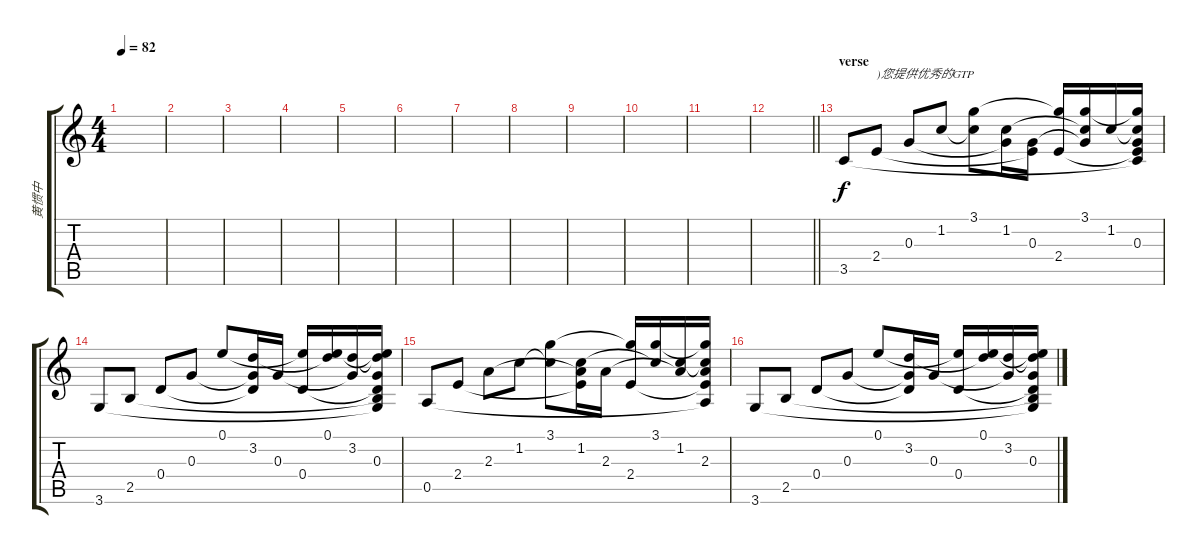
\track ("黄惯中" "黄惯中") {instrument distortionguitar}
\staff {score tabs}
\tuning (E4 B3 G3 D3 A2 E2) {hide}
\ts (4 4)
\tempo 82
\clef g2
\ks c
|
|
|
|
|
|
|
|
|
|
|
\barLineRight lightlight
|
\section ("" "verse")
3.5.8{volume 9 instrument electricguitarmuted} 2.4.8{txt ")您提供优秀的GTP"} 0.3.8 1.2.8 (3.1 1.2{t}).8 (1.2 0.3{t}).16 (0.3 2.4{t}).16 (3.1{t} 2.4).16 (3.1 1.2{t} 0.3{t}).16 1.2.16 (3.1{t} 1.2{t} 0.3 2.4{t} 3.5{t}).16 |
3.6.8 2.5.8 0.4.8 0.3.8 0.1.8 (3.2 0.3{t} 0.4{t}).16 0.3.16 (0.1{t} 0.4).16 (0.1 3.2{t}).16 (3.2 0.3{t}).16 (0.1{t} 3.2{t} 0.3 0.4{t} 2.5{t} 3.6{t}).16 |
0.5.8 2.4.8 2.3.8 1.2.8 (3.1 1.2{t}).8 (1.2 2.3{t} 2.4{t}).16 2.3.16 (3.1{t} 2.4).16 (3.1 1.2{t}).16 (1.2 2.3{t}).16 (3.1{t} 1.2{t} 2.3 2.4{t} 0.5{t}).16 |
3.6.8 2.5.8 0.4.8 0.3.8 0.1.8 (3.2 0.3{t} 0.4{t}).16 0.3.16 (0.1{t} 0.4).16 (0.1 3.2{t}).16 (3.2 0.3{t}).16 (0.1{t} 3.2{t} 0.3 0.4{t} 2.5{t} 3.6{t}).16
